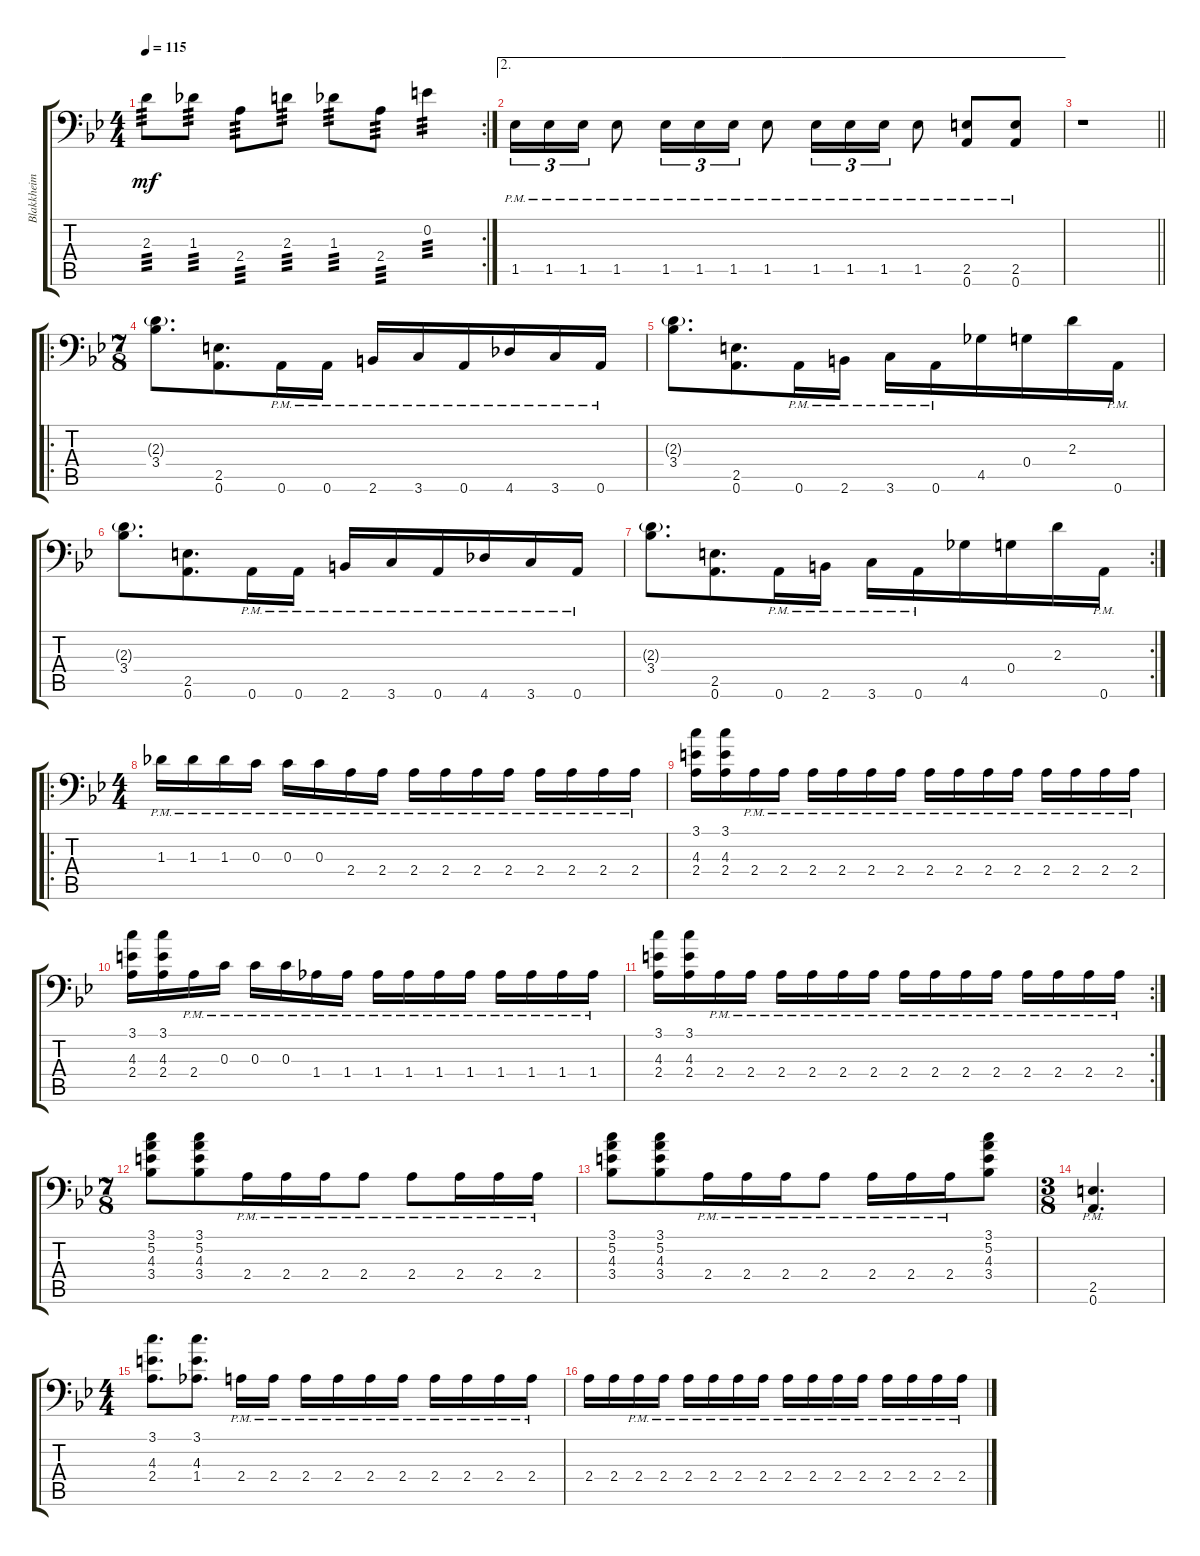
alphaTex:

\track ("Blakkheim" "Blakkheim") {instrument distortionguitar}
\staff {score tabs}
\tuning (A3 E3 C3 G2 D2 A1) {hide}
\rc 2
\ts (4 4)
\tempo 115
\clef f4
\ks bb
2.3.8{tp 3 dy mf} 1.3.8{tp 3} 2.4.8{tp 3} 2.3.8{tp 3} 1.3.8{tp 3} 2.4.8{tp 3} 0.2.4{tp 3} |
\ae 2
1.5{pm}.16{tu (3 2)} 1.5{pm}.16{tu (3 2)} 1.5{pm}.16{tu (3 2)} 1.5{pm}.8 1.5{pm}.16{tu (3 2)} 1.5{pm}.16{tu (3 2)} 1.5{pm}.16{tu (3 2)} 1.5{pm}.8 1.5{pm}.16{tu (3 2)} 1.5{pm}.16{tu (3 2)} 1.5{pm}.16{tu (3 2)} 1.5{pm}.8 (2.5{pm} 0.6{pm}).8 (2.5{pm} 0.6{pm}).8 |
\barLineRight lightlight
r.1 |
\ro
\ts (7 8)
(2.3{g} 3.4).8{d} (2.5 0.6).8{d} 0.6{pm}.16 0.6{pm}.16 2.6{pm}.16 3.6{pm}.16 0.6{pm}.16 4.6{pm}.16 3.6{pm}.16 0.6{pm}.16 |
(2.3{g} 3.4).8{d} (2.5 0.6).8{d} 0.6{pm}.16 2.6{pm}.16 3.6{pm}.16 0.6{pm}.16 4.5.16 0.4.16 2.3.16 0.6{pm}.16 |
(2.3{g} 3.4).8{d} (2.5 0.6).8{d} 0.6{pm}.16 0.6{pm}.16 2.6{pm}.16 3.6{pm}.16 0.6{pm}.16 4.6{pm}.16 3.6{pm}.16 0.6{pm}.16 |
\rc 2
(2.3{g} 3.4).8{d} (2.5 0.6).8{d} 0.6{pm}.16 2.6{pm}.16 3.6{pm}.16 0.6{pm}.16 4.5.16 0.4.16 2.3.16 0.6{pm}.16 |
\ro
\ts (4 4)
1.3{pm}.16 1.3{pm}.16 1.3{pm}.16 0.3{pm}.16 0.3{pm}.16 0.3{pm}.16 2.4{pm}.16 2.4{pm}.16 2.4{pm}.16 2.4{pm}.16 2.4{pm}.16 2.4{pm}.16 2.4{pm}.16 2.4{pm}.16 2.4{pm}.16 2.4{pm}.16 |
(3.1 4.3 2.4).16 (3.1 4.3 2.4).16 2.4{pm}.16 2.4{pm}.16 2.4{pm}.16 2.4{pm}.16 2.4{pm}.16 2.4{pm}.16 2.4{pm}.16 2.4{pm}.16 2.4{pm}.16 2.4{pm}.16 2.4{pm}.16 2.4{pm}.16 2.4{pm}.16 2.4{pm}.16 |
(3.1 4.3 2.4).16 (3.1 4.3 2.4).16 2.4{pm}.16 0.3{pm}.16 0.3{pm}.16 0.3{pm}.16 1.4{pm}.16 1.4{pm}.16 1.4{pm}.16 1.4{pm}.16 1.4{pm}.16 1.4{pm}.16 1.4{pm}.16 1.4{pm}.16 1.4{pm}.16 1.4{pm}.16 |
\rc 2
(3.1 4.3 2.4).16 (3.1 4.3 2.4).16 2.4{pm}.16 2.4{pm}.16 2.4{pm}.16 2.4{pm}.16 2.4{pm}.16 2.4{pm}.16 2.4{pm}.16 2.4{pm}.16 2.4{pm}.16 2.4{pm}.16 2.4{pm}.16 2.4{pm}.16 2.4{pm}.16 2.4{pm}.16 |
\ts (7 8)
(3.1 5.2 4.3 3.4).8 (3.1 5.2 4.3 3.4).8 2.4{pm}.16 2.4{pm}.16 2.4{pm}.16 2.4{pm}.8 2.4{pm}.8 2.4{pm}.16 2.4{pm}.16 2.4{pm}.16 |
(3.1 5.2 4.3 3.4).8 (3.1 5.2 4.3 3.4).8 2.4{pm}.16 2.4{pm}.16 2.4{pm}.16 2.4{pm}.8 2.4{pm}.16 2.4{pm}.16 2.4{pm}.16 (3.1 5.2 4.3 3.4).8 |
\ts (3 8)
(2.5{pm} 0.6{pm}).4{d} |
\ts (4 4)
(3.1 4.3 2.4).8{d} (3.1 4.3 1.4).8{d} 2.4{pm}.16 2.4{pm}.16 2.4{pm}.16 2.4{pm}.16 2.4{pm}.16 2.4{pm}.16 2.4{pm}.16 2.4{pm}.16 2.4{pm}.16 2.4{pm}.16 |
2.4.16 2.4.16 2.4{pm}.16 2.4{pm}.16 2.4{pm}.16 2.4{pm}.16 2.4{pm}.16 2.4{pm}.16 2.4{pm}.16 2.4{pm}.16 2.4{pm}.16 2.4{pm}.16 2.4{pm}.16 2.4{pm}.16 2.4{pm}.16 2.4{pm}.16
